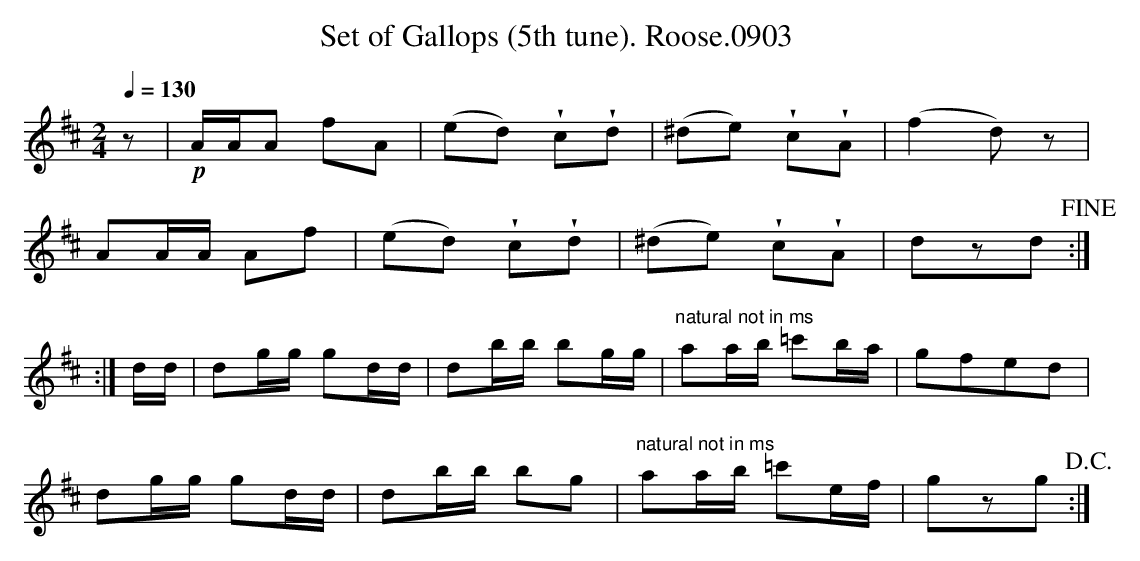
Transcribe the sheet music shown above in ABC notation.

X:1
T:Set of Gallops (5th tune). Roose.0903
U:w=!wedge!
Q:1/4=130
L:1/8
M:2/4
K:D
z|!p!A/A/A fA|(ed) wcwd|(^de) wcwA|(f2d)z|
AA/A/ Af|(ed) wcwd|(^de) wcwA|dzd!fine!:|
:|d/d/|dg/g/ gd/d/|db/b/ bg/g/|"natural not in ms"aa/b/  =c'b/a/|gfed|
dg/g/ gd/d/|db/b/ bg|"natural not in ms"aa/b/ =c'e/f/|gzg!D.C.!:|
